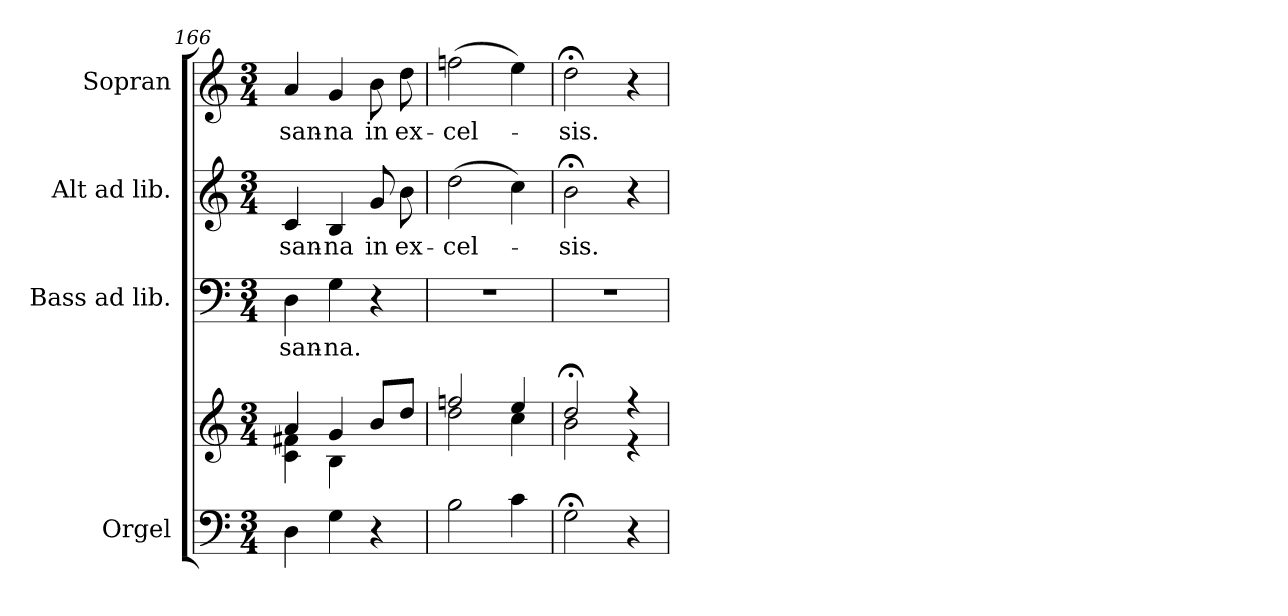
**kern	**kern	**kern	**text	**kern	**text	**kern	**text
*part4	*part4	*part3	*part3	*part2	*part2	*part1	*part1
*staff5	*staff4	*staff3	*staff3	*staff2	*staff2	*staff1	*staff1
*I"Orgel	*	*I"Bass ad lib.	*	*I"Alt ad lib.	*	*I"Sopran	*
*I'Org.	*	*I'B.	*	*I'A.	*	*I'S.	*
!!LO:LB:g=z
*clefF4	*clefG2	*clefF4	*	*clefG2	*	*clefG2	*
*k[]	*k[]	*k[]	*	*k[]	*	*k[]	*
*C:	*C:	*C:	*	*C:	*	*C:	*
*M3/4	*M3/4	*M3/4	*	*M3/4	*	*M3/4	*
=166	=166	=166	=166	=166	=166	=166	=166
*	*^	*	*	*	*	*	*
!	!	!	!	!LO:LY:b	!	!LO:LY:b	!	!LO:LY:b
4D\	4a/	4c\ 4f#X\	4D\	-san-	4c/	-san-	4a/	-san-
!	!	!	!	!LO:LY:b	!	!LO:LY:b	!	!LO:LY:b
4G\	4g/	4B\	4G\	-na.	4B/	-na	4g/	-na
!	!	!	!	!	!	!LO:LY:b	!	!LO:LY:b
4r	8b/L	4ryy	4r	.	8g/	in	8b\	in
!	!	!	!	!	!	!LO:LY:b	!	!LO:LY:b
.	8dd/J	.	.	.	8b\	ex-	8dd\	ex-
=167	=167	=167	=167	=167	=167	=167	=167	=167
!	!	!	!	!	!	!LO:LY:b	!	!LO:LY:b
2B\	2ffn/	2dd\	2.r	.	(>2dd\	-cel-	(>2ffn\	-cel-
4c\	4ee/	4cc\	.	.	4cc\)	.	4ee\)	.
=168	=168	=168	=168	=168	=168	=168	=168	=168
!	!	!	!	!	!	!LO:LY:b	!	!LO:LY:b
2G;<\	2dd;</	2b\	2.r	.	2b;<\	-sis.	2dd;<\	-sis.
4r	4r	4r	.	.	4r	.	4r	.
*	*v	*v	*	*	*	*	*	*
=	=	=	=	=	=	=	=
*-	*-	*-	*-	*-	*-	*-	*-
